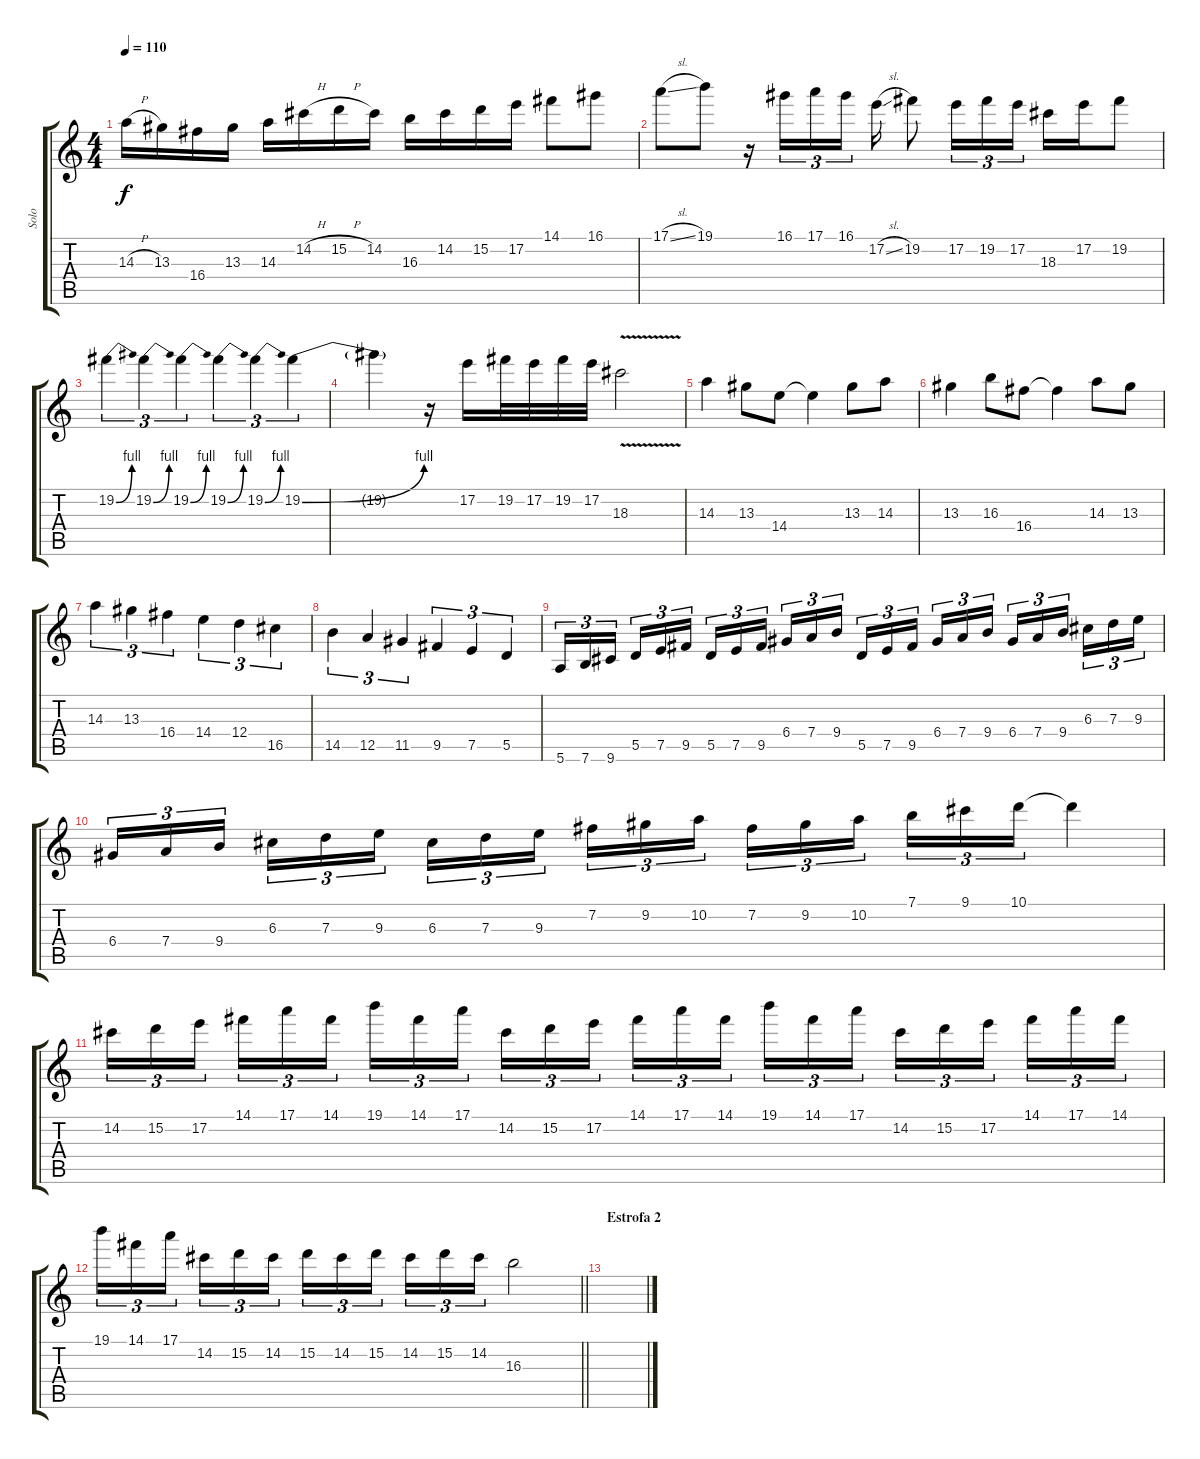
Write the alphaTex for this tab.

\track ("Solo" "Solo") {instrument distortionguitar}
\staff {score tabs}
\tuning (E4 B3 G3 D3 A2 E2) {hide}
\ts (4 4)
\tempo 110
\clef g2
\ks c
14.3{h}.16{dy f} 13.3.16 16.4.16 13.3.16 14.3.16 14.2{h}.16 15.2{h}.16 14.2.16 16.3.16 14.2.16 15.2.16 17.2.16 14.1.8 16.1.8 |
17.1{sl}.8 19.1.8 r.16 16.1.16{tu (3 2)} 17.1.16{tu (3 2)} 16.1.16{tu (3 2) beam splitsecondary} 17.2{sl}.16 19.2.8 17.2.16{tu (3 2)} 19.2.16{tu (3 2)} 17.2.16{tu (3 2)} 18.3.16 17.2.16 19.2.8 |
19.2{be (bend 0 0 60 4)}.4{tu (3 2)} 19.2{be (bend 0 0 60 4)}.4{tu (3 2)} 19.2{be (bend 0 0 60 4)}.4{tu (3 2)} 19.2{be (bend 0 0 60 4)}.4{tu (3 2)} 19.2{be (bend 0 0 60 4)}.4{tu (3 2)} 19.2{be (bend 0 0 60 4)}.4{tu (3 2)} |
19.2{t}.4 r.16 17.2.16 19.2.32 17.2.32 19.2.32 17.2.32 18.3{v}.2 |
14.3.4 13.3.8 14.4.8 14.4{t}.4 13.3.8 14.3.8 |
13.3.4 16.3.8 16.4.8 16.4{t}.4 14.3.8 13.3.8 |
14.3.4{tu (3 2)} 13.3.4{tu (3 2)} 16.4.4{tu (3 2)} 14.4.4{tu (3 2)} 12.4.4{tu (3 2)} 16.5.4{tu (3 2)} |
14.5.4{tu (3 2)} 12.5.4{tu (3 2)} 11.5.4{tu (3 2)} 9.5.4{tu (3 2)} 7.5.4{tu (3 2)} 5.5.4{tu (3 2)} |
5.6.16{tu (3 2)} 7.6.16{tu (3 2)} 9.6.16{tu (3 2) beam splitsecondary} 5.5.16{tu (3 2)} 7.5.16{tu (3 2)} 9.5.16{tu (3 2)} 5.5.16{tu (3 2)} 7.5.16{tu (3 2)} 9.5.16{tu (3 2) beam splitsecondary} 6.4.16{tu (3 2)} 7.4.16{tu (3 2)} 9.4.16{tu (3 2)} 5.5.16{tu (3 2)} 7.5.16{tu (3 2)} 9.5.16{tu (3 2) beam splitsecondary} 6.4.16{tu (3 2)} 7.4.16{tu (3 2)} 9.4.16{tu (3 2)} 6.4.16{tu (3 2)} 7.4.16{tu (3 2)} 9.4.16{tu (3 2) beam splitsecondary} 6.3.16{tu (3 2)} 7.3.16{tu (3 2)} 9.3.16{tu (3 2)} |
6.4.16{tu (3 2)} 7.4.16{tu (3 2)} 9.4.16{tu (3 2) beam splitsecondary} 6.3.16{tu (3 2)} 7.3.16{tu (3 2)} 9.3.16{tu (3 2)} 6.3.16{tu (3 2)} 7.3.16{tu (3 2)} 9.3.16{tu (3 2) beam splitsecondary} 7.2.16{tu (3 2)} 9.2.16{tu (3 2)} 10.2.16{tu (3 2)} 7.2.16{tu (3 2)} 9.2.16{tu (3 2)} 10.2.16{tu (3 2) beam splitsecondary} 7.1.16{tu (3 2)} 9.1.16{tu (3 2)} 10.1.16{tu (3 2)} 10.1{t}.4 |
14.2.16{tu (3 2)} 15.2.16{tu (3 2)} 17.2.16{tu (3 2) beam splitsecondary} 14.1.16{tu (3 2)} 17.1.16{tu (3 2)} 14.1.16{tu (3 2)} 19.1.16{tu (3 2)} 14.1.16{tu (3 2)} 17.1.16{tu (3 2) beam splitsecondary} 14.2.16{tu (3 2)} 15.2.16{tu (3 2)} 17.2.16{tu (3 2)} 14.1.16{tu (3 2)} 17.1.16{tu (3 2)} 14.1.16{tu (3 2) beam splitsecondary} 19.1.16{tu (3 2)} 14.1.16{tu (3 2)} 17.1.16{tu (3 2)} 14.2.16{tu (3 2)} 15.2.16{tu (3 2)} 17.2.16{tu (3 2) beam splitsecondary} 14.1.16{tu (3 2)} 17.1.16{tu (3 2)} 14.1.16{tu (3 2)} |
\barLineRight lightlight
19.1.16{tu (3 2)} 14.1.16{tu (3 2)} 17.1.16{tu (3 2) beam splitsecondary} 14.2.16{tu (3 2)} 15.2.16{tu (3 2)} 14.2.16{tu (3 2)} 15.2.16{tu (3 2)} 14.2.16{tu (3 2)} 15.2.16{tu (3 2) beam splitsecondary} 14.2.16{tu (3 2)} 15.2.16{tu (3 2)} 14.2.16{tu (3 2)} 16.3.2 |
\section ("" "Estrofa 2")
